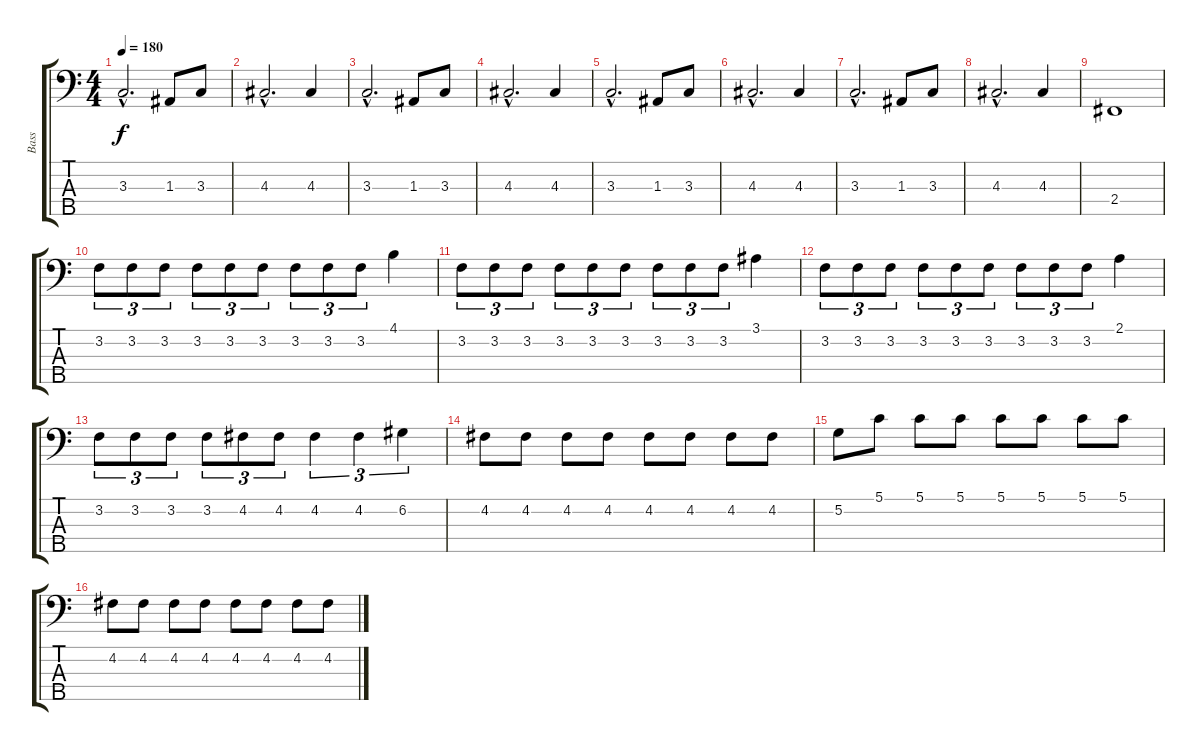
\track ("Bass" "Bass") {instrument electricbasspick}
\staff {score tabs}
\tuning (G2 D2 A1 E1 B0) {hide}
\ts (4 4)
\tempo 180
\clef f4
\ks c
3.3{hac}.2{d dy f} 1.3.8 3.3.8 |
4.3{hac}.2{d} 4.3.4 |
3.3{hac}.2{d} 1.3.8 3.3.8 |
4.3{hac}.2{d} 4.3.4 |
3.3{hac}.2{d} 1.3.8 3.3.8 |
4.3{hac}.2{d} 4.3.4 |
3.3{hac}.2{d} 1.3.8 3.3.8 |
4.3{hac}.2{d} 4.3.4 |
2.4.1 |
3.2.8{tu (3 2)} 3.2.8{tu (3 2)} 3.2.8{tu (3 2)} 3.2.8{tu (3 2)} 3.2.8{tu (3 2)} 3.2.8{tu (3 2)} 3.2.8{tu (3 2)} 3.2.8{tu (3 2)} 3.2.8{tu (3 2)} 4.1.4 |
3.2.8{tu (3 2)} 3.2.8{tu (3 2)} 3.2.8{tu (3 2)} 3.2.8{tu (3 2)} 3.2.8{tu (3 2)} 3.2.8{tu (3 2)} 3.2.8{tu (3 2)} 3.2.8{tu (3 2)} 3.2.8{tu (3 2)} 3.1.4 |
3.2.8{tu (3 2)} 3.2.8{tu (3 2)} 3.2.8{tu (3 2)} 3.2.8{tu (3 2)} 3.2.8{tu (3 2)} 3.2.8{tu (3 2)} 3.2.8{tu (3 2)} 3.2.8{tu (3 2)} 3.2.8{tu (3 2)} 2.1.4 |
3.2.8{tu (3 2)} 3.2.8{tu (3 2)} 3.2.8{tu (3 2)} 3.2.8{tu (3 2)} 4.2.8{tu (3 2)} 4.2.8{tu (3 2)} 4.2.4{tu (3 2)} 4.2.4{tu (3 2)} 6.2.4{tu (3 2)} |
4.2.8 4.2.8 4.2.8 4.2.8 4.2.8 4.2.8 4.2.8 4.2.8 |
5.2.8 5.1.8 5.1.8 5.1.8 5.1.8 5.1.8 5.1.8 5.1.8 |
4.2.8 4.2.8 4.2.8 4.2.8 4.2.8 4.2.8 4.2.8 4.2.8
